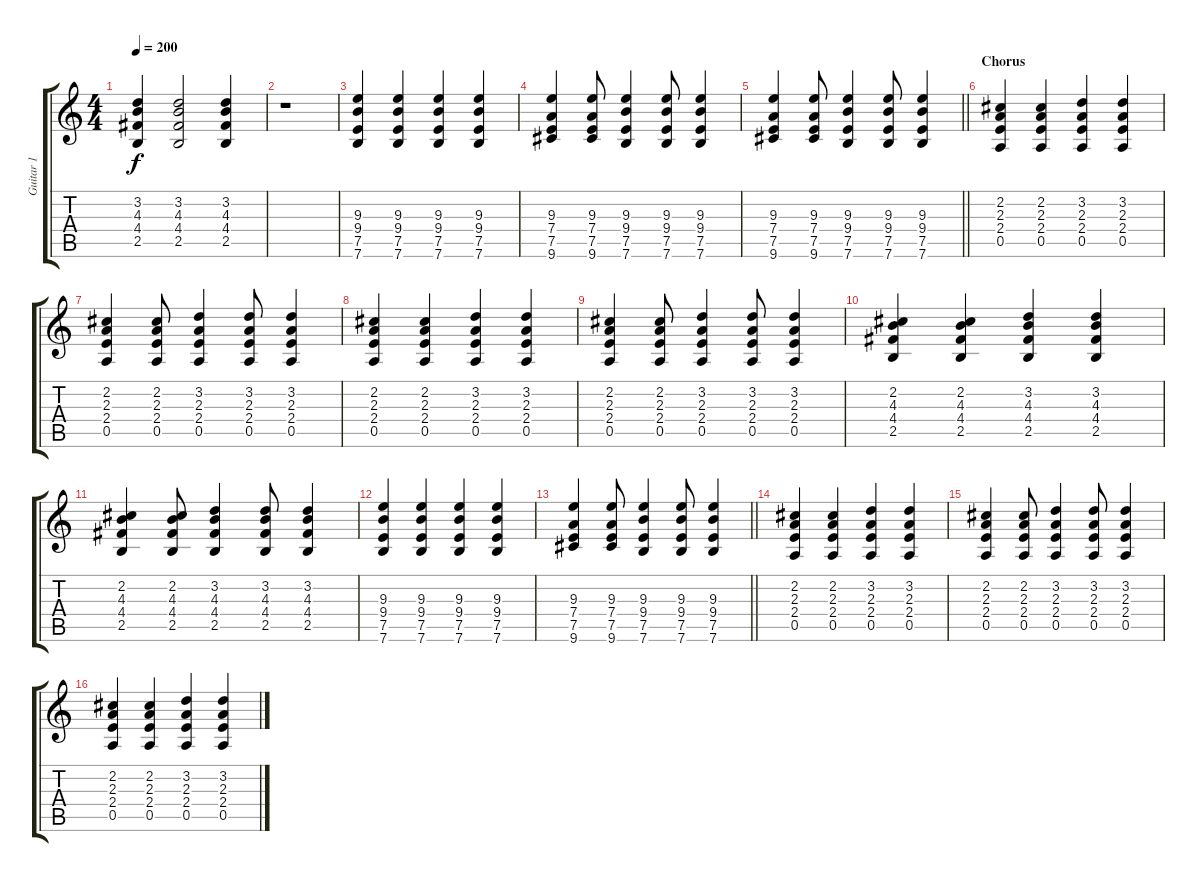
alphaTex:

\track ("Guitar 1" "Guitar 1") {instrument distortionguitar}
\staff {score tabs}
\tuning (E4 B3 G3 D3 A2 E2) {hide}
\ts (4 4)
\tempo 200
\clef g2
\ks c
(3.2 4.3 4.4 2.5).4{dy f} (3.2 4.3 4.4 2.5).2 (3.2 4.3 4.4 2.5).4 |
r.1 |
(9.3 9.4 7.5 7.6).4 (9.3 9.4 7.5 7.6).4 (9.3 9.4 7.5 7.6).4 (9.3 9.4 7.5 7.6).4 |
(9.3 7.4 7.5 9.6).4 (9.3 7.4 7.5 9.6).8 (9.3 9.4 7.5 7.6).4 (9.3 9.4 7.5 7.6).8 (9.3 9.4 7.5 7.6).4 |
\barLineRight lightlight
(9.3 7.4 7.5 9.6).4 (9.3 7.4 7.5 9.6).8 (9.3 9.4 7.5 7.6).4 (9.3 9.4 7.5 7.6).8 (9.3 9.4 7.5 7.6).4 |
\section ("" "Chorus")
(2.2 2.3 2.4 0.5).4 (2.2 2.3 2.4 0.5).4 (3.2 2.3 2.4 0.5).4 (3.2 2.3 2.4 0.5).4 |
(2.2 2.3 2.4 0.5).4 (2.2 2.3 2.4 0.5).8 (3.2 2.3 2.4 0.5).4 (3.2 2.3 2.4 0.5).8 (3.2 2.3 2.4 0.5).4 |
(2.2 2.3 2.4 0.5).4 (2.2 2.3 2.4 0.5).4 (3.2 2.3 2.4 0.5).4 (3.2 2.3 2.4 0.5).4 |
(2.2 2.3 2.4 0.5).4 (2.2 2.3 2.4 0.5).8 (3.2 2.3 2.4 0.5).4 (3.2 2.3 2.4 0.5).8 (3.2 2.3 2.4 0.5).4 |
(2.2 4.3 4.4 2.5).4 (2.2 4.3 4.4 2.5).4 (3.2 4.3 4.4 2.5).4 (3.2 4.3 4.4 2.5).4 |
(2.2 4.3 4.4 2.5).4 (2.2 4.3 4.4 2.5).8 (3.2 4.3 4.4 2.5).4 (3.2 4.3 4.4 2.5).8 (3.2 4.3 4.4 2.5).4 |
(9.3 9.4 7.5 7.6).4 (9.3 9.4 7.5 7.6).4 (9.3 9.4 7.5 7.6).4 (9.3 9.4 7.5 7.6).4 |
\barLineRight lightlight
(9.3 7.4 7.5 9.6).4 (9.3 7.4 7.5 9.6).8 (9.3 9.4 7.5 7.6).4 (9.3 9.4 7.5 7.6).8 (9.3 9.4 7.5 7.6).4 |
(2.2 2.3 2.4 0.5).4 (2.2 2.3 2.4 0.5).4 (3.2 2.3 2.4 0.5).4 (3.2 2.3 2.4 0.5).4 |
(2.2 2.3 2.4 0.5).4 (2.2 2.3 2.4 0.5).8 (3.2 2.3 2.4 0.5).4 (3.2 2.3 2.4 0.5).8 (3.2 2.3 2.4 0.5).4 |
(2.2 2.3 2.4 0.5).4 (2.2 2.3 2.4 0.5).4 (3.2 2.3 2.4 0.5).4 (3.2 2.3 2.4 0.5).4
